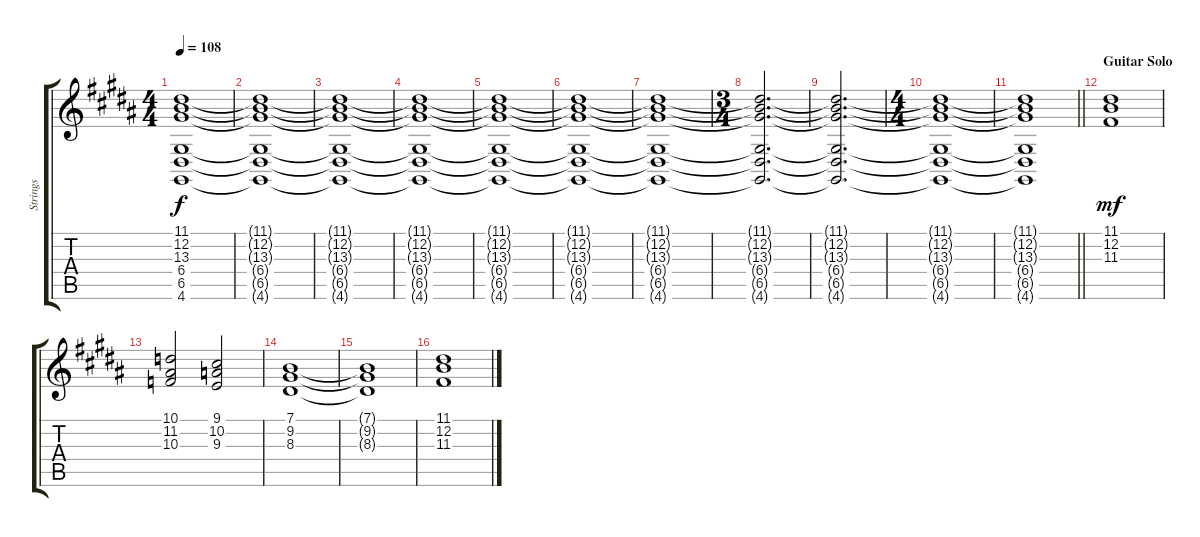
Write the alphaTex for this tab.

\track ("Strings" "Strings") {instrument stringensemble1}
\staff {score tabs}
\tuning (E4 B3 G3 D3 A2 E2) {hide}
\ts (4 4)
\tempo 108
\clef g2
\ks g#minor
(11.1{t} 12.2{t} 13.3{t} 6.4{t} 6.5{t} 4.6{t}).1{dy f} |
(11.1{t} 12.2{t} 13.3{t} 6.4{t} 6.5{t} 4.6{t}).1 |
(11.1{t} 12.2{t} 13.3{t} 6.4{t} 6.5{t} 4.6{t}).1{volume 6} |
(11.1{t} 12.2{t} 13.3{t} 6.4{t} 6.5{t} 4.6{t}).1 |
(11.1{t} 12.2{t} 13.3{t} 6.4{t} 6.5{t} 4.6{t}).1 |
(11.1{t} 12.2{t} 13.3{t} 6.4{t} 6.5{t} 4.6{t}).1 |
(11.1{t} 12.2{t} 13.3{t} 6.4{t} 6.5{t} 4.6{t}).1 |
\ts (3 4)
(11.1{t} 12.2{t} 13.3{t} 6.4{t} 6.5{t} 4.6{t}).2{d volume 8} |
(11.1{t} 12.2{t} 13.3{t} 6.4{t} 6.5{t} 4.6{t}).2{d} |
\ts (4 4)
(11.1{t} 12.2{t} 13.3{t} 6.4{t} 6.5{t} 4.6{t}).1 |
\barLineRight lightlight
(11.1{t} 12.2{t} 13.3{t} 6.4{t} 6.5{t} 4.6{t}).1 |
\section ("" "Guitar Solo")
(11.1 12.2 11.3).1{dy mf volume 8} |
(10.1 11.2 10.3).2 (9.1 10.2 9.3).2 |
(7.1 9.2 8.3).1 |
(7.1{t} 9.2{t} 8.3{t}).1 |
(11.1 12.2 11.3).1
